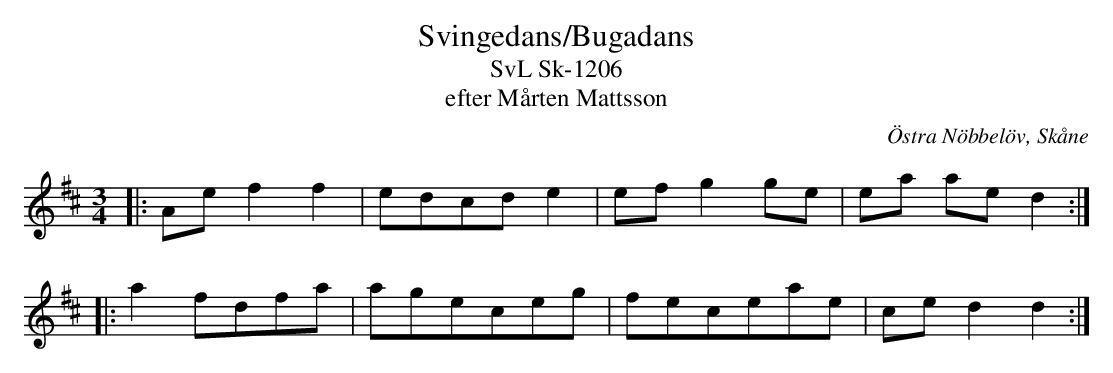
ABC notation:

X:1
T:Svingedans/Bugadans
T:SvL Sk-1206
T:efter Mårten Mattsson
O:Östra Nöbbelöv, Skåne
M:3/4
L:1/8
Q:1/4=108
K:D
|: Ae f2 f2 | edcd e2 | ef g2 ge | ea ae d2 :|
|: a2 fdfa | ageceg | feceae | ce d2 d2 :|
